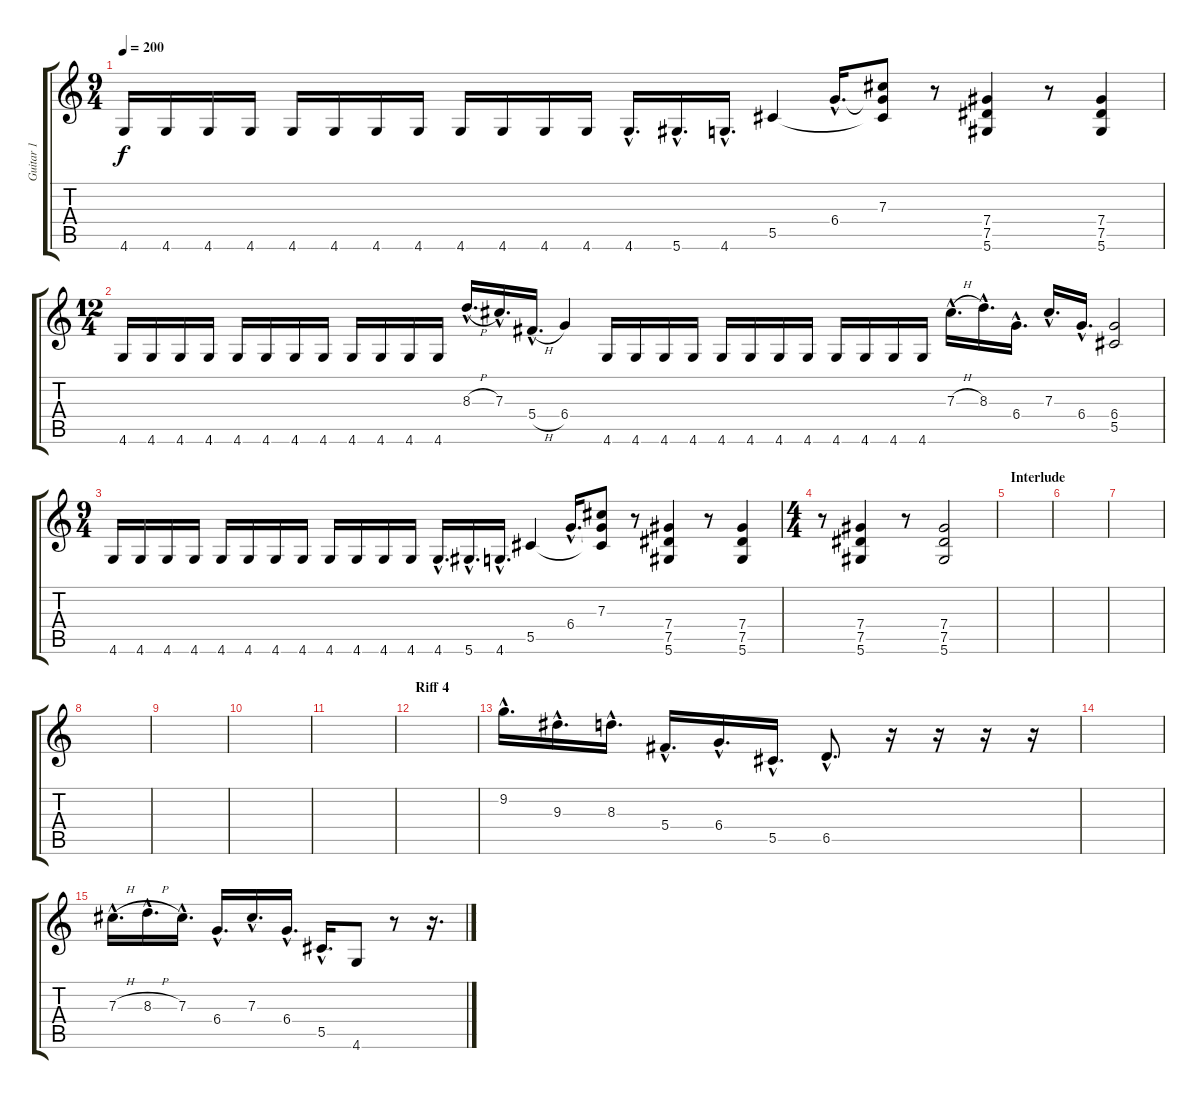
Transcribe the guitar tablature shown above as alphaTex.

\track ("Guitar 1" "Guitar 1") {instrument distortionguitar}
\staff {score tabs}
\tuning (Eb4 Bb3 Gb3 Db3 Ab2 Eb2) {hide}
\ts (9 4)
\tempo 200
\clef g2
\ks c
4.6.16{dy f} 4.6.16 4.6.16 4.6.16 4.6.16 4.6.16 4.6.16 4.6.16 4.6.16 4.6.16 4.6.16 4.6.16 4.6{hac}.16{d} 5.6{hac}.16{d} 4.6{hac}.16{d} 5.5.4 6.4{hac}.16{d} (7.3 6.4{t} 5.5{t}).8 r.8 (7.4 7.5 5.6).4 r.8 (7.4 7.5 5.6).4 |
\ts (12 4)
4.6.16 4.6.16 4.6.16 4.6.16 4.6.16 4.6.16 4.6.16 4.6.16 4.6.16 4.6.16 4.6.16 4.6.16 8.3{h hac}.16{d} 7.3{hac}.16{d} 5.4{h hac}.16{d} 6.4.4 4.6.16 4.6.16 4.6.16 4.6.16 4.6.16 4.6.16 4.6.16 4.6.16 4.6.16 4.6.16 4.6.16 4.6.16 7.3{h hac}.16{d} 8.3{hac}.16{d} 6.4{hac}.16{d} 7.3{hac}.16{d} 6.4{hac}.16{d} (6.4 5.5).2 |
\ts (9 4)
4.6.16 4.6.16 4.6.16 4.6.16 4.6.16 4.6.16 4.6.16 4.6.16 4.6.16 4.6.16 4.6.16 4.6.16 4.6{hac}.16{d} 5.6{hac}.16{d} 4.6{hac}.16{d} 5.5.4 6.4{hac}.16{d} (7.3 6.4{t} 5.5{t}).8 r.8 (7.4 7.5 5.6).4 r.8 (7.4 7.5 5.6).4 |
\ts (4 4)
r.8 (7.4 7.5 5.6).4 r.8 (7.4 7.5 5.6).2 |
\section ("" "Interlude")
|
|
|
|
|
|
|
\section ("" "Riff 4")
|
9.2{hac}.16{d} 9.3{hac}.16{d} 8.3{hac}.16{d} 5.4{hac}.16{d} 6.4{hac}.16{d} 5.5{hac}.16{d} 6.5{hac}.8{d} r.16 r.16 r.16 r.16 |
|
7.3{h hac}.16{d} 8.3{h hac}.16{d} 7.3{hac}.16{d} 6.4{hac}.16{d} 7.3{hac}.16{d} 6.4{hac}.16{d} 5.5{hac}.16{d} 4.6.8 r.8 r.16{d}
